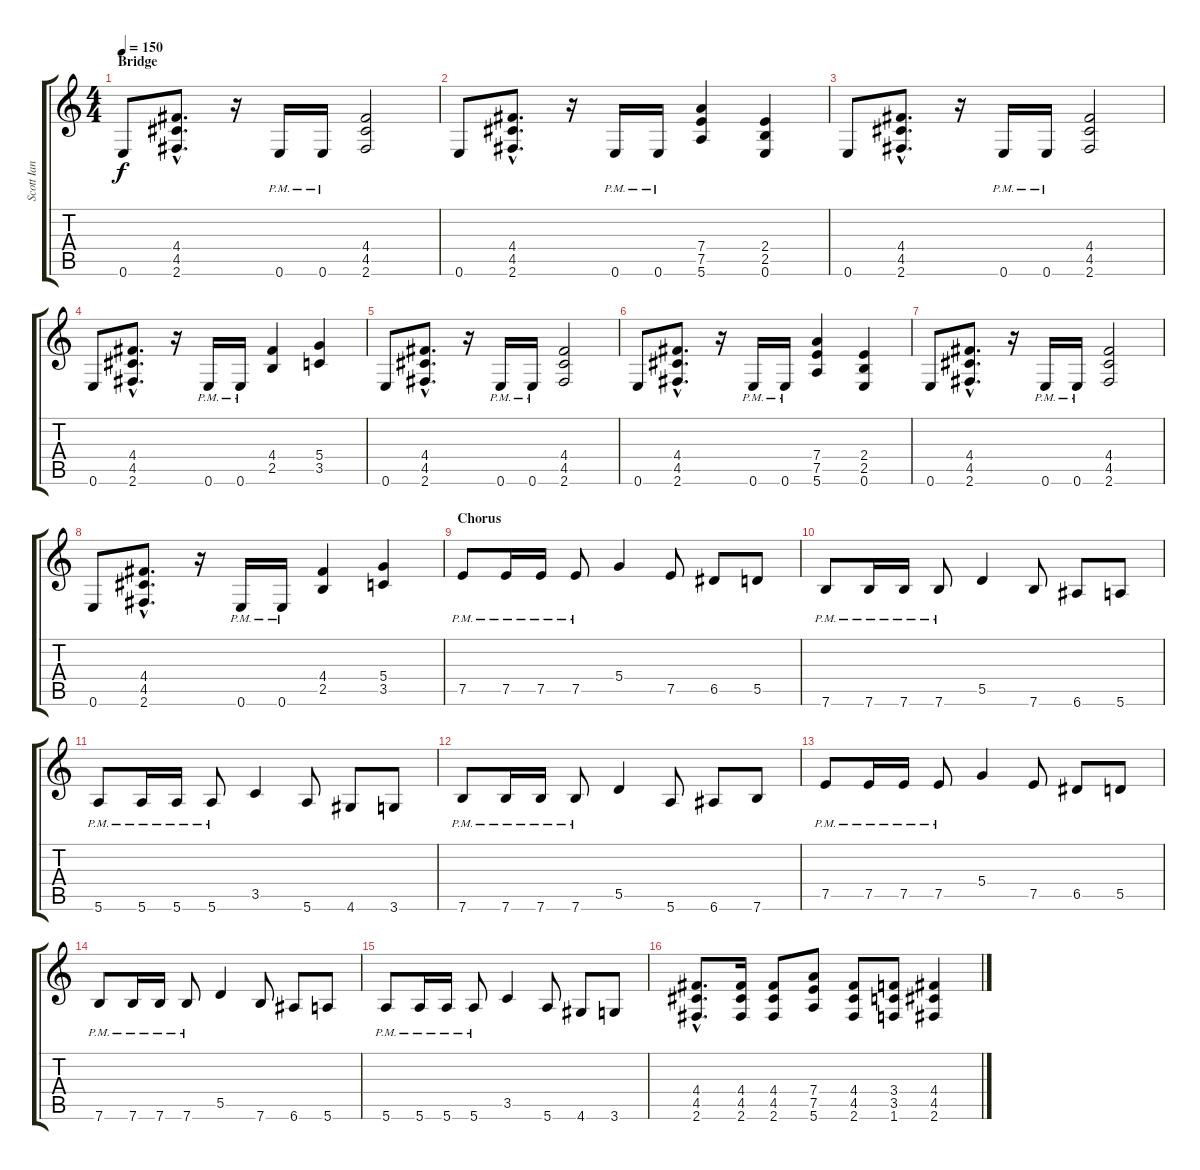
\track ("Scott Ian" "Scott Ian") {instrument distortionguitar}
\staff {score tabs}
\tuning (E4 B3 G3 D3 A2 E2) {hide}
\ts (4 4)
\section ("" "Bridge")
\tempo 150
\clef g2
\ks c
0.6.8{dy f} (4.4{hac} 4.5{hac} 2.6{hac}).8{d} r.16 0.6{pm}.16 0.6{pm}.16 (4.4 4.5 2.6).2 |
0.6.8 (4.4{hac} 4.5{hac} 2.6{hac}).8{d} r.16 0.6{pm}.16 0.6{pm}.16 (7.4 7.5 5.6).4 (2.4 2.5 0.6).4 |
0.6.8 (4.4{hac} 4.5{hac} 2.6{hac}).8{d} r.16 0.6{pm}.16 0.6{pm}.16 (4.4 4.5 2.6).2 |
0.6.8 (4.4{hac} 4.5{hac} 2.6{hac}).8{d} r.16 0.6{pm}.16 0.6{pm}.16 (4.4 2.5).4 (5.4 3.5).4 |
0.6.8 (4.4{hac} 4.5{hac} 2.6{hac}).8{d} r.16 0.6{pm}.16 0.6{pm}.16 (4.4 4.5 2.6).2 |
0.6.8 (4.4{hac} 4.5{hac} 2.6{hac}).8{d} r.16 0.6{pm}.16 0.6{pm}.16 (7.4 7.5 5.6).4 (2.4 2.5 0.6).4 |
0.6.8 (4.4{hac} 4.5{hac} 2.6{hac}).8{d} r.16 0.6{pm}.16 0.6{pm}.16 (4.4 4.5 2.6).2 |
0.6.8 (4.4{hac} 4.5{hac} 2.6{hac}).8{d} r.16 0.6{pm}.16 0.6{pm}.16 (4.4 2.5).4 (5.4 3.5).4 |
\section ("" "Chorus")
7.5{pm}.8 7.5{pm}.16 7.5{pm}.16 7.5{pm}.8 5.4.4 7.5.8 6.5.8 5.5.8 |
7.6{pm}.8 7.6{pm}.16 7.6{pm}.16 7.6{pm}.8 5.5.4 7.6.8 6.6.8 5.6.8 |
5.6{pm}.8 5.6{pm}.16 5.6{pm}.16 5.6{pm}.8 3.5.4 5.6.8 4.6.8 3.6.8 |
7.6{pm}.8 7.6{pm}.16 7.6{pm}.16 7.6{pm}.8 5.5.4 5.6.8 6.6.8 7.6.8 |
7.5{pm}.8 7.5{pm}.16 7.5{pm}.16 7.5{pm}.8 5.4.4 7.5.8 6.5.8 5.5.8 |
7.6{pm}.8 7.6{pm}.16 7.6{pm}.16 7.6{pm}.8 5.5.4 7.6.8 6.6.8 5.6.8 |
5.6{pm}.8 5.6{pm}.16 5.6{pm}.16 5.6{pm}.8 3.5.4 5.6.8 4.6.8 3.6.8 |
(4.4{hac} 4.5{hac} 2.6{hac}).8{d} (4.4 4.5 2.6).16 (4.4 4.5 2.6).8 (7.4 7.5 5.6).8 (4.4 4.5 2.6).8 (3.4 3.5 1.6).8 (4.4 4.5 2.6).4
